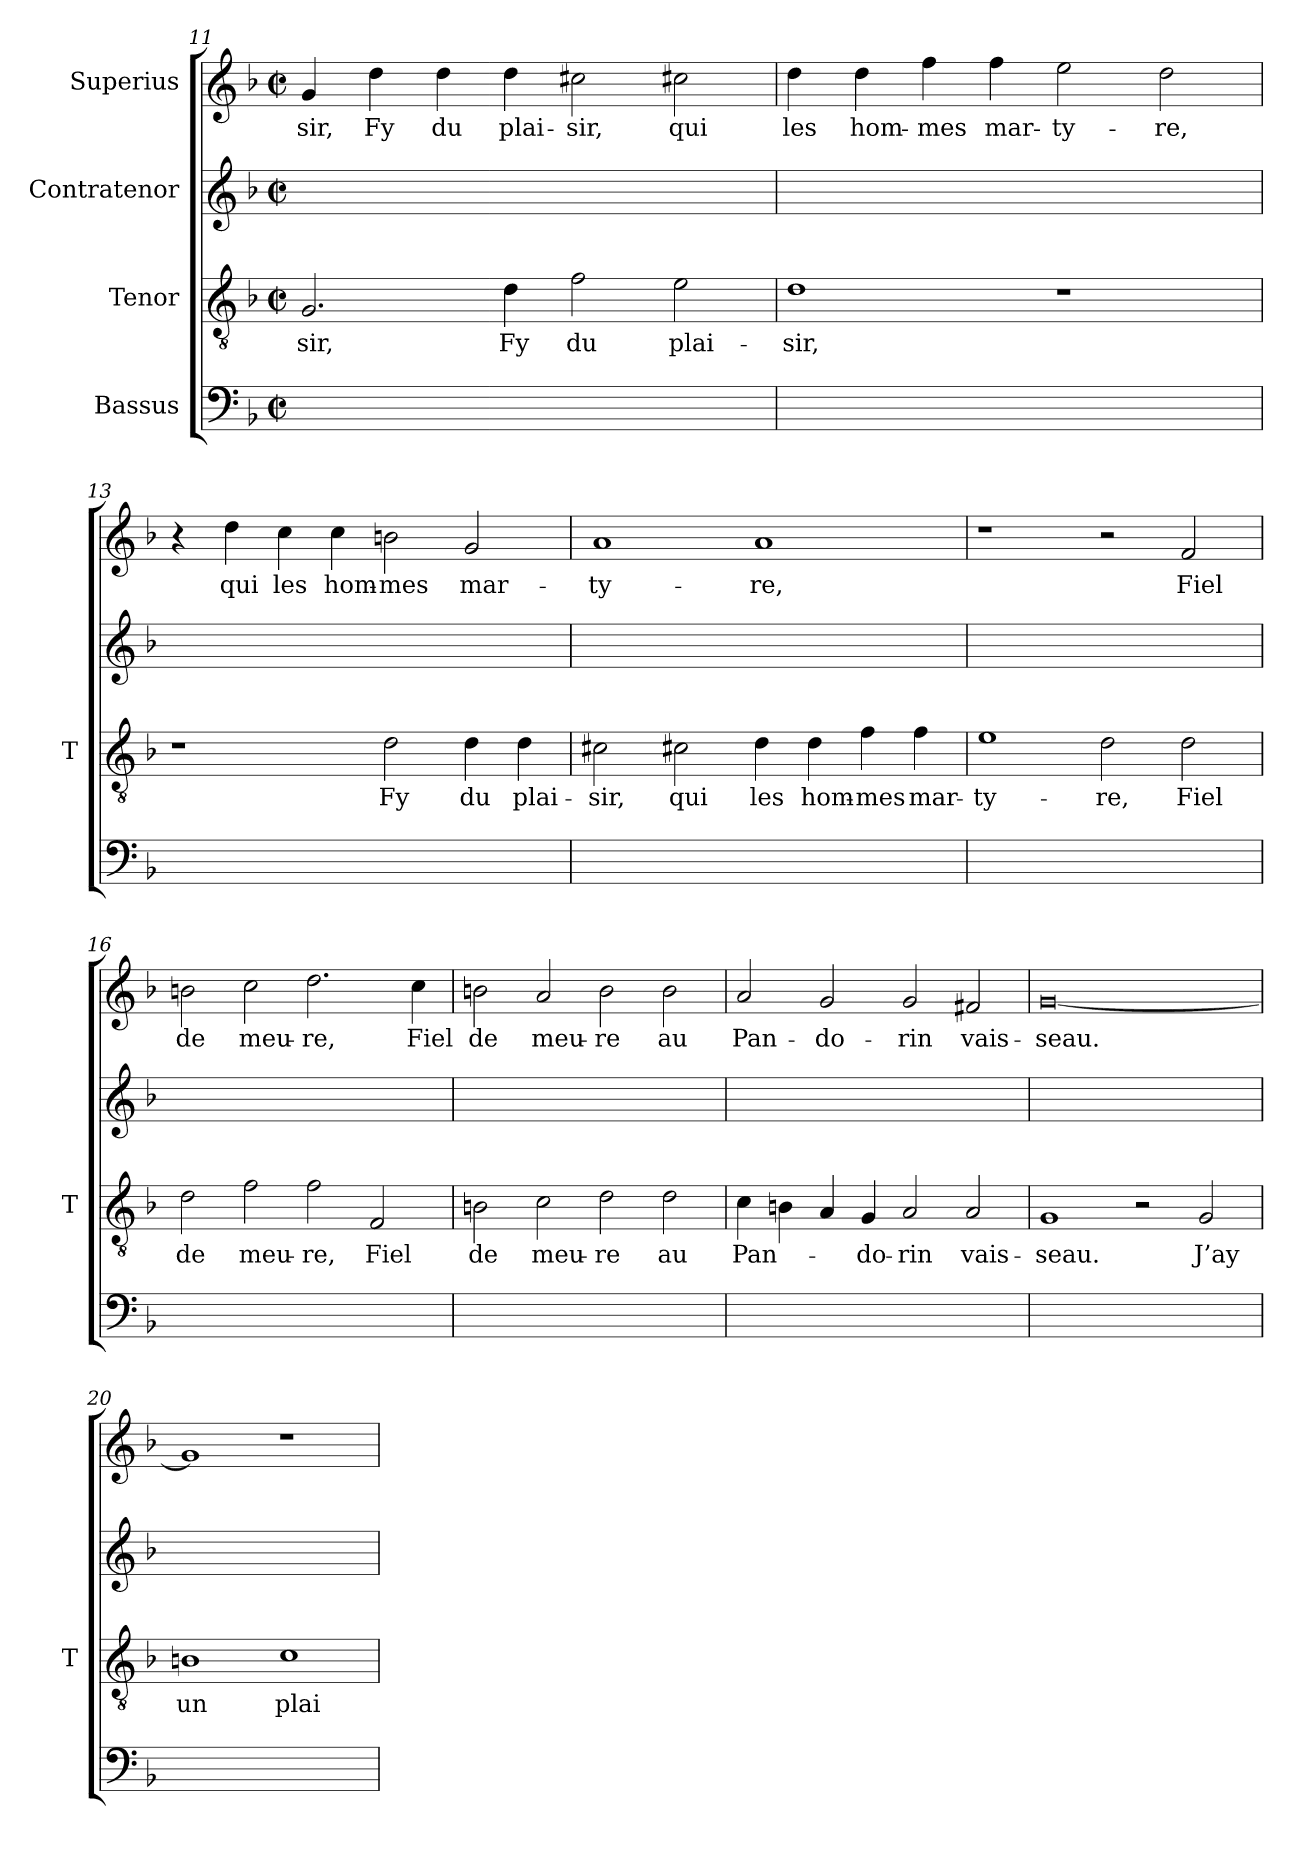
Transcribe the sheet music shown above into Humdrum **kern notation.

**kern	**kern	**text	**kern	**kern	**text
*part4	*part3	*part3	*part2	*part1	*part1
*staff4	*staff3	*staff3	*staff2	*staff1	*staff1
*I"Bassus	*I"Tenor	*	*I"Contratenor	*I"Superius	*
*	*I'T	*	*	*	*
*clefF4	*clefGv2	*	*clefG2	*clefG2	*
*k[b-]	*k[b-]	*	*k[b-]	*k[b-]	*
*F:	*F:	*	*F:	*F:	*
*M2/2	*M2/2	*	*M2/2	*M2/2	*
*met(c|)	*met(c|)	*	*met(c|)	*met(c|)	*
=11	=11	=11	=11	=11	=11
1ryy	2.G	-sir,	1ryy	4g	-sir,
.	.	.	.	4dd	-Fy
.	.	.	.	4dd	-du
.	4d	-Fy	.	4dd	plai-
1ryy	2f	-du	1ryy	2cc#X	-sir,
.	2e	plai-	.	2cc#X	-qui
=12	=12	=12	=12	=12	=12
1ryy	1d	-sir,	1ryy	4dd	-les
.	.	.	.	4dd	hom-
.	.	.	.	4ff	-mes
.	.	.	.	4ff	mar-
1ryy	1r	.	1ryy	2ee	ty-
.	.	.	.	2dd	-re,
=13	=13	=13	=13	=13	=13
1ryy	1r	.	1ryy	4r	.
.	.	.	.	4dd	-qui
.	.	.	.	4cc	-les
.	.	.	.	4cc	hom-
1ryy	2d	-Fy	1ryy	2b	-mes
.	4d	-du	.	2g	mar-
.	4d	plai-	.	.	.
!!LO:PB:g=z
=14	=14	=14	=14	=14	=14
1ryy	2c#X	-sir,	1ryy	1a	ty-
.	2c#X	-qui	.	.	.
1ryy	4d	-les	1ryy	1a	-re,
.	4d	hom-	.	.	.
.	4f	-mes	.	.	.
.	4f	mar-	.	.	.
=15	=15	=15	=15	=15	=15
1ryy	1e	ty-	1ryy	1r	.
1ryy	2d	-re,	1ryy	2r	.
.	2d	-Fiel	.	2f	-Fiel
=16	=16	=16	=16	=16	=16
1ryy	2d	-de	1ryy	2b	-de
.	2f	meu-	.	2cc	meu-
1ryy	2f	-re,	1ryy	2.dd	-re,
.	2F	-Fiel	.	.	.
.	.	.	.	4cc	-Fiel
=17	=17	=17	=17	=17	=17
1ryy	2B	-de	1ryy	2b	-de
.	2c	meu-	.	2a	meu-
1ryy	2d	-re	1ryy	2b	-re
.	2d	-au	.	2b	-au
=18	=18	=18	=18	=18	=18
1ryy	4c	Pan-	1ryy	2a	Pan-
.	4B	.	.	.	.
.	4A	.	.	2g	do-
.	4G	do-	.	.	.
1ryy	2A	-rin	1ryy	2g	-rin
.	2A	vais-	.	2f#X	vais-
=19	=19	=19	=19	=19	=19
1ryy	1G	-seau.	1ryy	[0g	-seau.
1ryy	2r	.	1ryy	.	.
.	2G	-J’ay	.	.	.
=20	=20	=20	=20	=20	=20
1ryy	1B	-un	1ryy	1g]	.
1ryy	1c	plai-	1ryy	1r	.
=	=	=	=	=	=
*-	*-	*-	*-	*-	*-
